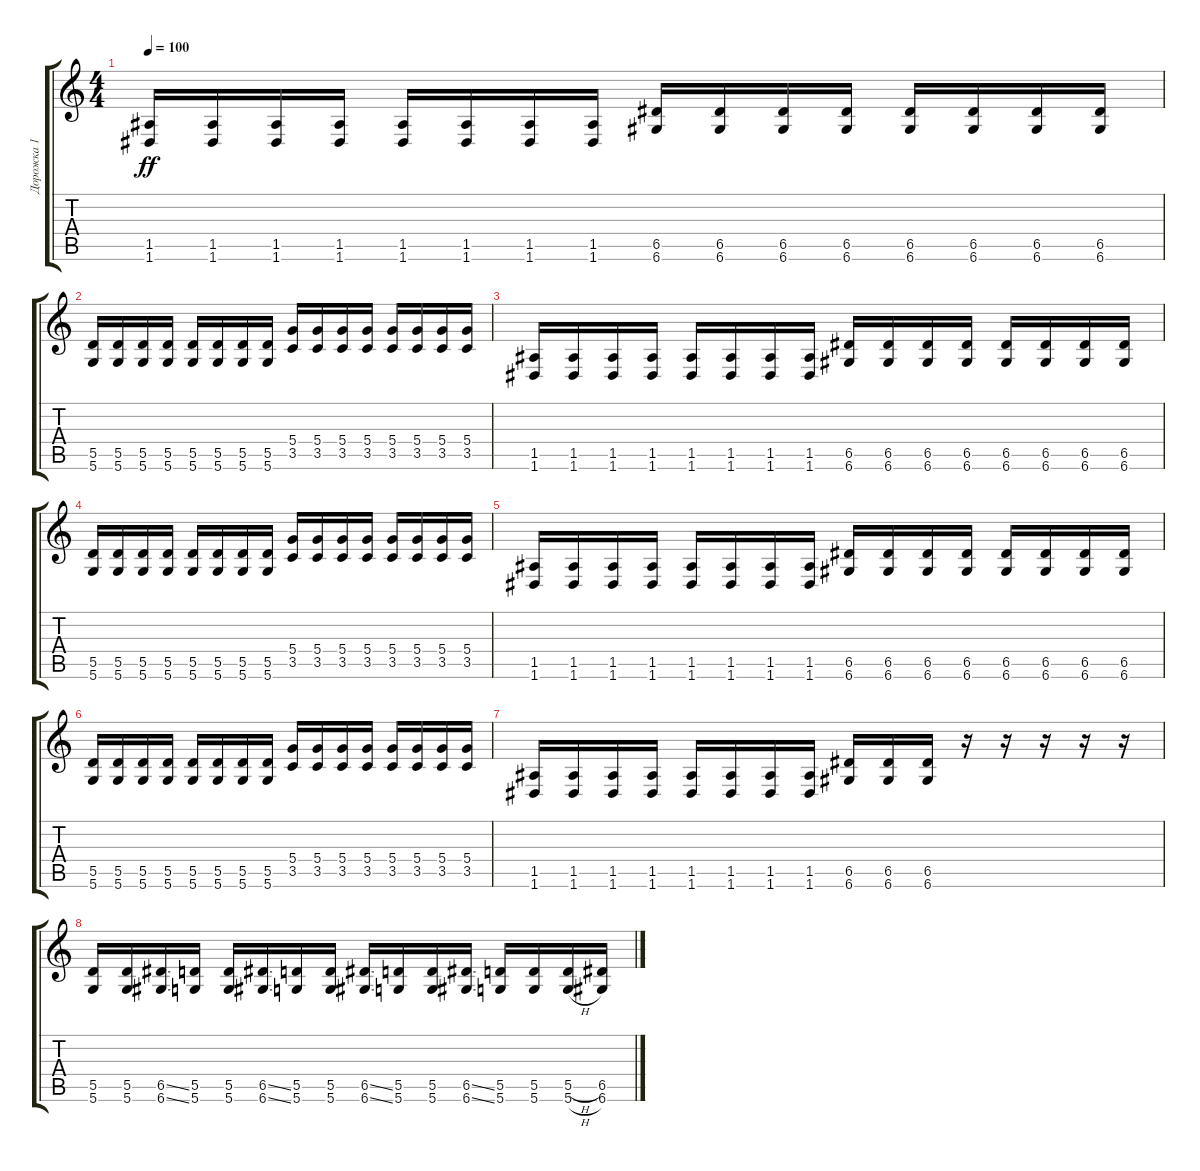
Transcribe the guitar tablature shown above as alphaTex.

\track ("Дорожка 1" "Дорожка 1") {instrument contrabass}
\staff {score tabs}
\tuning (E4 B3 G3 D3 A2 D2) {hide}
\ts (4 4)
\tempo 100
\clef g2
\ks c
(1.5 1.6).16{dy ff} (1.5 1.6).16 (1.5 1.6).16 (1.5 1.6).16 (1.5 1.6).16 (1.5 1.6).16 (1.5 1.6).16 (1.5 1.6).16 (6.5 6.6).16 (6.5 6.6).16 (6.5 6.6).16 (6.5 6.6).16 (6.5 6.6).16 (6.5 6.6).16 (6.5 6.6).16 (6.5 6.6).16 |
(5.5 5.6).16 (5.5 5.6).16 (5.5 5.6).16 (5.5 5.6).16 (5.5 5.6).16 (5.5 5.6).16 (5.5 5.6).16 (5.5 5.6).16 (5.4 3.5).16 (5.4 3.5).16 (5.4 3.5).16 (5.4 3.5).16 (5.4 3.5).16 (5.4 3.5).16 (5.4 3.5).16 (5.4 3.5).16 |
(1.5 1.6).16 (1.5 1.6).16 (1.5 1.6).16 (1.5 1.6).16 (1.5 1.6).16 (1.5 1.6).16 (1.5 1.6).16 (1.5 1.6).16 (6.5 6.6).16 (6.5 6.6).16 (6.5 6.6).16 (6.5 6.6).16 (6.5 6.6).16 (6.5 6.6).16 (6.5 6.6).16 (6.5 6.6).16 |
(5.5 5.6).16 (5.5 5.6).16 (5.5 5.6).16 (5.5 5.6).16 (5.5 5.6).16 (5.5 5.6).16 (5.5 5.6).16 (5.5 5.6).16 (5.4 3.5).16 (5.4 3.5).16 (5.4 3.5).16 (5.4 3.5).16 (5.4 3.5).16 (5.4 3.5).16 (5.4 3.5).16 (5.4 3.5).16 |
(1.5 1.6).16 (1.5 1.6).16 (1.5 1.6).16 (1.5 1.6).16 (1.5 1.6).16 (1.5 1.6).16 (1.5 1.6).16 (1.5 1.6).16 (6.5 6.6).16 (6.5 6.6).16 (6.5 6.6).16 (6.5 6.6).16 (6.5 6.6).16 (6.5 6.6).16 (6.5 6.6).16 (6.5 6.6).16 |
(5.5 5.6).16 (5.5 5.6).16 (5.5 5.6).16 (5.5 5.6).16 (5.5 5.6).16 (5.5 5.6).16 (5.5 5.6).16 (5.5 5.6).16 (5.4 3.5).16 (5.4 3.5).16 (5.4 3.5).16 (5.4 3.5).16 (5.4 3.5).16 (5.4 3.5).16 (5.4 3.5).16 (5.4 3.5).16 |
(1.5 1.6).16 (1.5 1.6).16 (1.5 1.6).16 (1.5 1.6).16 (1.5 1.6).16 (1.5 1.6).16 (1.5 1.6).16 (1.5 1.6).16 (6.5 6.6).16 (6.5 6.6).16 (6.5 6.6).16 r.16 r.16 r.16 r.16 r.16 |
(5.5 5.6).16 (5.5 5.6).16 (6.5{ss} 6.6{ss}).16 (5.5 5.6).16 (5.5 5.6).16 (6.5{ss} 6.6{ss}).16 (5.5 5.6).16 (5.5 5.6).16 (6.5{ss} 6.6{ss}).16 (5.5 5.6).16 (5.5 5.6).16 (6.5{ss} 6.6{ss}).16 (5.5 5.6).16 (5.5 5.6).16 (5.5{h} 5.6{h}).16 (6.5 6.6).16
